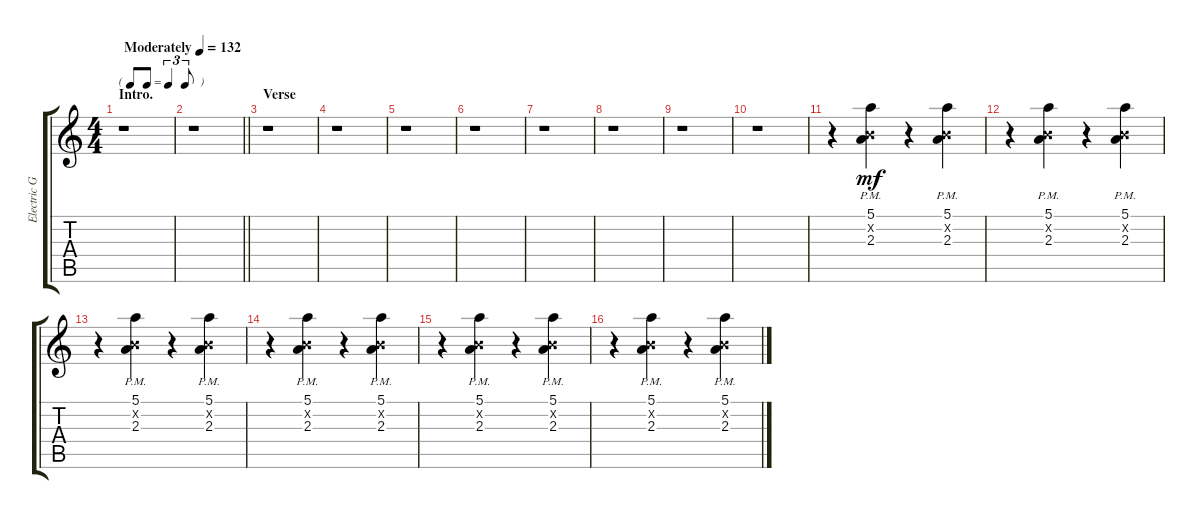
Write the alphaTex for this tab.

\track ("Electric Guitar 2 (Dist.)" "Electric G") {instrument distortionguitar}
\staff {score tabs}
\tuning (E4 B3 G3 D3 A2 E2) {hide}
\ts (4 4)
\tf triplet8th
\section ("" "Intro.")
\tempo (132 "Moderately")
\clef g2
\ks c
r.1{dy mf instrument distortionguitar} |
\barLineRight lightlight
r.1 |
\section ("" "Verse")
r.1 |
r.1 |
r.1 |
r.1 |
r.1 |
r.1 |
r.1 |
r.1 |
r.4 (5.1{pm} 0.2{x} 2.3{pm}).4 r.4 (5.1{pm} 0.2{x} 2.3{pm}).4 |
r.4 (5.1{pm} 0.2{x} 2.3{pm}).4 r.4 (5.1{pm} 0.2{x} 2.3{pm}).4 |
r.4 (5.1{pm} 0.2{x} 2.3{pm}).4 r.4 (5.1{pm} 0.2{x} 2.3{pm}).4 |
r.4 (5.1{pm} 0.2{x} 2.3{pm}).4 r.4 (5.1{pm} 0.2{x} 2.3{pm}).4 |
r.4 (5.1{pm} 0.2{x} 2.3{pm}).4 r.4 (5.1{pm} 0.2{x} 2.3{pm}).4 |
r.4 (5.1{pm} 0.2{x} 2.3{pm}).4 r.4 (5.1{pm} 0.2{x} 2.3{pm}).4
